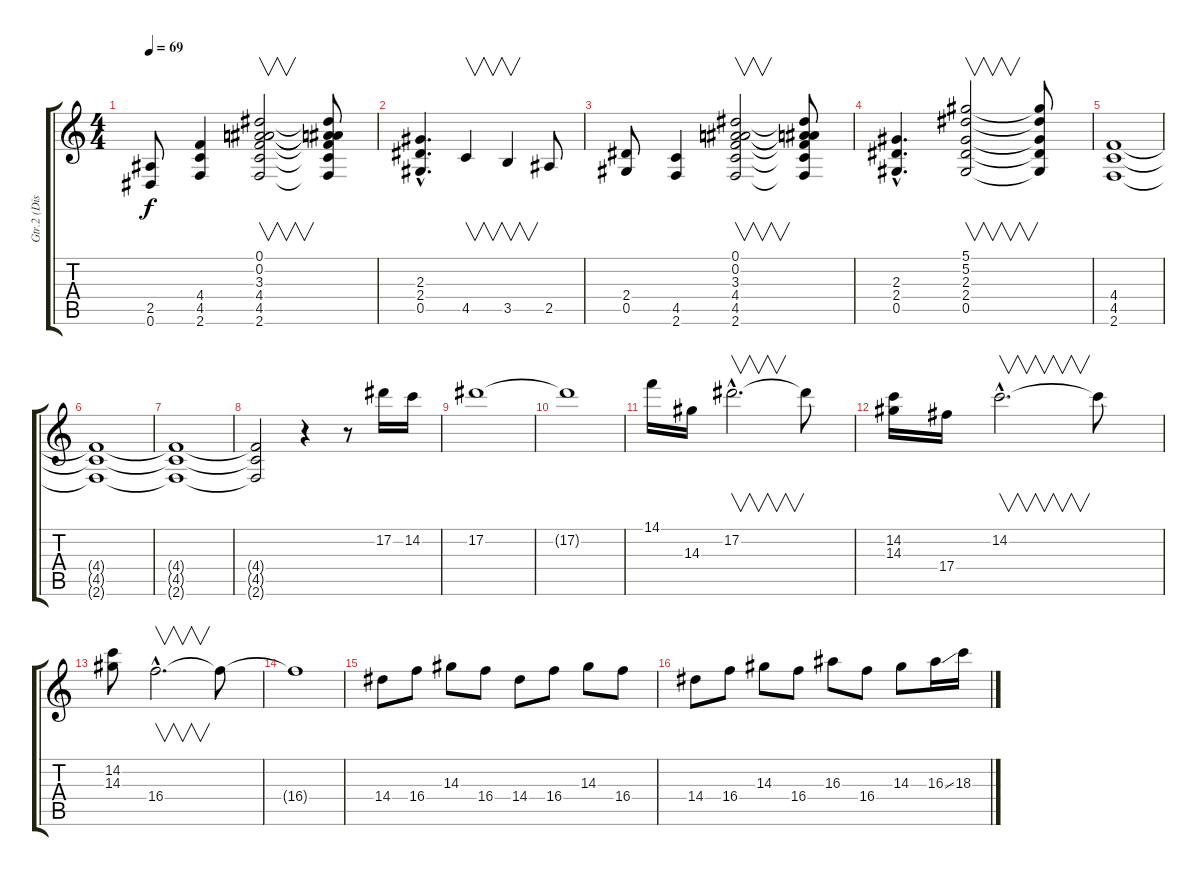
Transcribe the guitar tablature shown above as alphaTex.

\track ("Gtr.2 (Dist.)" "Gtr.2 (Dis") {instrument distortionguitar}
\staff {score tabs}
\tuning (Eb4 Bb3 Gb3 Db3 Ab2 Eb2) {hide}
\ts (4 4)
\tempo 69
\clef g2
\ks c
(2.5 0.6).8{dy f} (4.4 4.5 2.6).4 (0.1 0.2 3.3 4.4 4.5 2.6).2{v} (0.1{t} 0.2{t} 3.3{t} 4.4{t} 4.5{t} 2.6{t}).8 |
(2.3{hac} 2.4{hac} 0.5{hac}).4{d} 4.5.4{v} 3.5.4{v} 2.5.8 |
(2.4 0.5).8 (4.5 2.6).4 (0.1 0.2 3.3 4.4 4.5 2.6).2{v} (0.1{t} 0.2{t} 3.3{t} 4.4{t} 4.5{t} 2.6{t}).8 |
(2.3{hac} 2.4{hac} 0.5{hac}).4{d} (5.1 5.2 2.3 2.4 0.5).2{v} (5.1{t} 5.2{t} 2.3{t} 2.4{t} 0.5{t}).8 |
(4.4 4.5 2.6).1 |
(4.4{t} 4.5{t} 2.6{t}).1 |
(4.4{t} 4.5{t} 2.6{t}).1 |
(4.4{t} 4.5{t} 2.6{t}).2 r.4 r.8 17.2.16 14.2.16 |
17.2.1 |
17.2{t}.1 |
14.1.16 14.3.16 17.2{hac}.2{v d} 17.2{t}.8 |
(14.2 14.3).16 17.4.16 14.2{hac}.2{v d} 14.2{t}.8 |
(14.2 14.3).8 16.4{hac}.2{v d} 16.4{t}.8 |
16.4{t}.1 |
14.4.8 16.4.8 14.3.8 16.4.8 14.4.8 16.4.8 14.3.8 16.4.8 |
14.4.8 16.4.8 14.3.8 16.4.8 16.3.8 16.4.8 14.3.8 16.3{ss}.16 18.3.16
